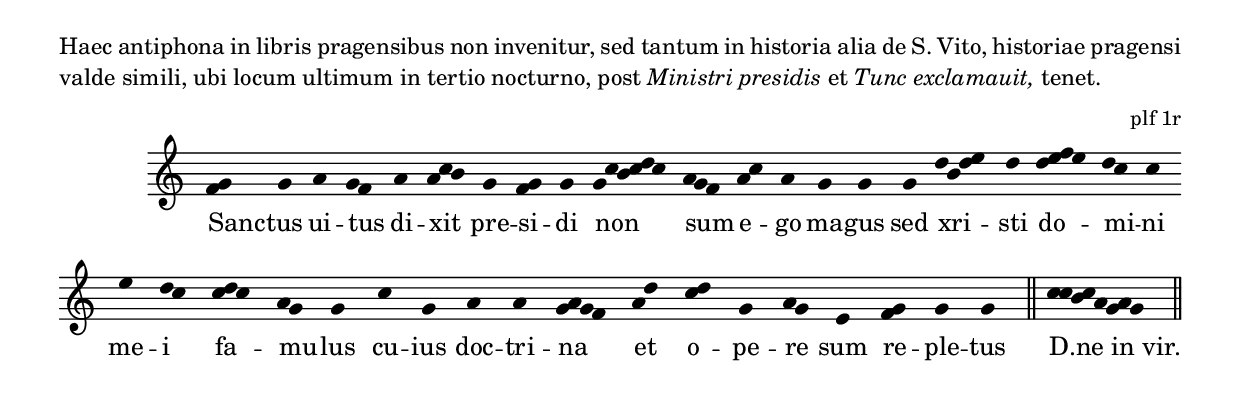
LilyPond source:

\version "2.19.32"

\include "../lib/synopsis.ily"

\markup\justify{
  Haec antiphona in libris pragensibus non invenitur,
  sed tantum in historia alia de S. Vito, historiae pragensi
  valde simili, ubi locum ultimum in tertio nocturno,
  post \italic{Ministri presidis} et \italic {Tunc exclamauit,}
  tenet.
}

\score {
  \transpose c c' {
    \plainchant
    \melisma { f g } g \bar "" a \melisma { g f } \bar "" a \melisma { a c' b } \bar "" g \melisma { f g } g \bar ""
    \bar "" \melisma { g c' b c' d' c' } \bar "" \melisma { a g f } \bar "" \melisma { a c' } a \bar "" g g \bar ""
    g \bar "" \melisma { d' b d' e' } d' \melisma { d' e' f' e' } \melisma { d' c' } c' \bar "" e' \melisma { d' c' } \bar "" \melisma { c' d' c' } \melisma { a g } g \bar ""
    c' g \bar "" a a \melisma { g a g f } \bar "" \melisma { a d' } \bar "" \melisma { c' d' } g \melisma { a g }
    e \melisma { f g } g g \bar "||"

    \melisma { c' c' b c' a g a g } \bar "||"
  }
  \addlyrics {
    Sanc -- tus ui -- tus di -- xit pre -- si -- di
    non sum e -- go ma -- gus
    sed xri -- sti do -- mi -- ni me -- i fa -- mu -- lus
    cu -- ius doc -- tri -- na et o -- pe -- re
    sum re -- ple -- tus

    D.ne_in_vir.
  }
  \header {
    quid = "antiphona"
    fontes = "plf 1r"
  }
}
